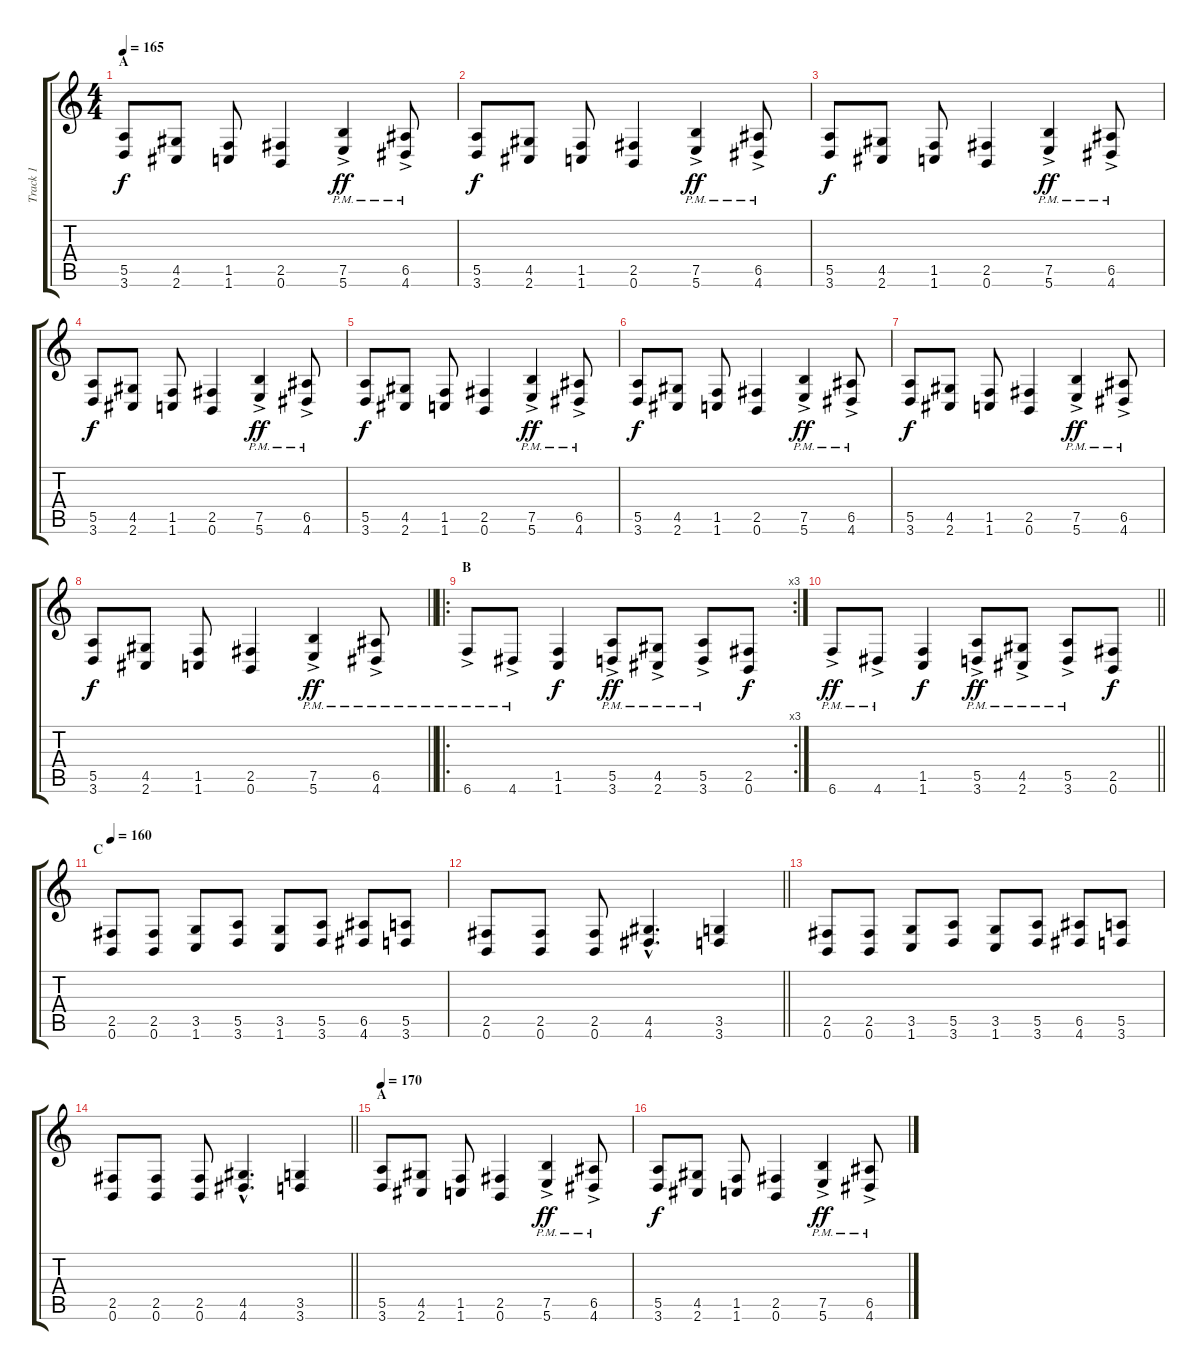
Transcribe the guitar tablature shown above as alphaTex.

\track ("Track 1" "Track 1") {instrument distortionguitar}
\staff {score tabs}
\tuning (B3 Gb3 D3 A2 E2 B1) {hide}
\ts (4 4)
\section ("" "A")
\tempo 165
\clef g2
\ks c
(5.5 3.6).8{dy f instrument distortionguitar} (4.5 2.6).8 (1.5 1.6).8 (2.5 0.6).4 (7.5{pm} 5.6{ac pm}).4{dy ff} (6.5{pm} 4.6{ac pm}).8 |
(5.5 3.6).8{dy f} (4.5 2.6).8 (1.5 1.6).8 (2.5 0.6).4 (7.5{pm} 5.6{ac pm}).4{dy ff} (6.5{pm} 4.6{ac pm}).8 |
(5.5 3.6).8{dy f} (4.5 2.6).8 (1.5 1.6).8 (2.5 0.6).4 (7.5{pm} 5.6{ac pm}).4{dy ff} (6.5{pm} 4.6{ac pm}).8 |
(5.5 3.6).8{dy f} (4.5 2.6).8 (1.5 1.6).8 (2.5 0.6).4 (7.5{pm} 5.6{ac pm}).4{dy ff} (6.5{pm} 4.6{ac pm}).8 |
(5.5 3.6).8{dy f} (4.5 2.6).8 (1.5 1.6).8 (2.5 0.6).4 (7.5{pm} 5.6{ac pm}).4{dy ff} (6.5{pm} 4.6{ac pm}).8 |
(5.5 3.6).8{dy f} (4.5 2.6).8 (1.5 1.6).8 (2.5 0.6).4 (7.5{pm} 5.6{ac pm}).4{dy ff} (6.5{pm} 4.6{ac pm}).8 |
(5.5 3.6).8{dy f} (4.5 2.6).8 (1.5 1.6).8 (2.5 0.6).4 (7.5{pm} 5.6{ac pm}).4{dy ff} (6.5{pm} 4.6{ac pm}).8 |
\barLineRight lightlight
(5.5 3.6).8{dy f} (4.5 2.6).8 (1.5 1.6).8 (2.5 0.6).4 (7.5{pm} 5.6{ac pm}).4{dy ff} (6.5{pm} 4.6{ac pm}).8 |
\ro
\rc 3
\section ("" "B")
6.6{ac pm}.8 4.6{ac pm}.8 (1.5 1.6).4{dy f} (5.5{pm} 3.6{ac pm}).8{dy ff} (4.5{pm} 2.6{ac pm}).8 (5.5{pm} 3.6{ac pm}).8 (2.5 0.6).8{dy f} |
\barLineRight lightlight
6.6{ac pm}.8{dy ff} 4.6{ac pm}.8 (1.5 1.6).4{dy f} (5.5{pm} 3.6{ac pm}).8{dy ff} (4.5{pm} 2.6{ac pm}).8 (5.5{pm} 3.6{ac pm}).8 (2.5 0.6).8{dy f} |
\section ("" "C")
\tempo 160
(2.5 0.6).8 (2.5 0.6).8 (3.5 1.6).8 (5.5 3.6).8 (3.5 1.6).8 (5.5 3.6).8 (6.5 4.6).8 (5.5 3.6).8 |
\barLineRight lightlight
(2.5 0.6).8 (2.5 0.6).8 (2.5 0.6).8 (4.5{hac} 4.6{hac}).4{d} (3.5 3.6).4 |
(2.5 0.6).8 (2.5 0.6).8 (3.5 1.6).8 (5.5 3.6).8 (3.5 1.6).8 (5.5 3.6).8 (6.5 4.6).8 (5.5 3.6).8 |
\barLineRight lightlight
(2.5 0.6).8 (2.5 0.6).8 (2.5 0.6).8 (4.5{hac} 4.6{hac}).4{d} (3.5 3.6).4 |
\section ("" "A")
\tempo 170
(5.5 3.6).8 (4.5 2.6).8 (1.5 1.6).8 (2.5 0.6).4 (7.5{pm} 5.6{ac pm}).4{dy ff} (6.5{pm} 4.6{ac pm}).8 |
(5.5 3.6).8{dy f} (4.5 2.6).8 (1.5 1.6).8 (2.5 0.6).4 (7.5{pm} 5.6{ac pm}).4{dy ff} (6.5{pm} 4.6{ac pm}).8
